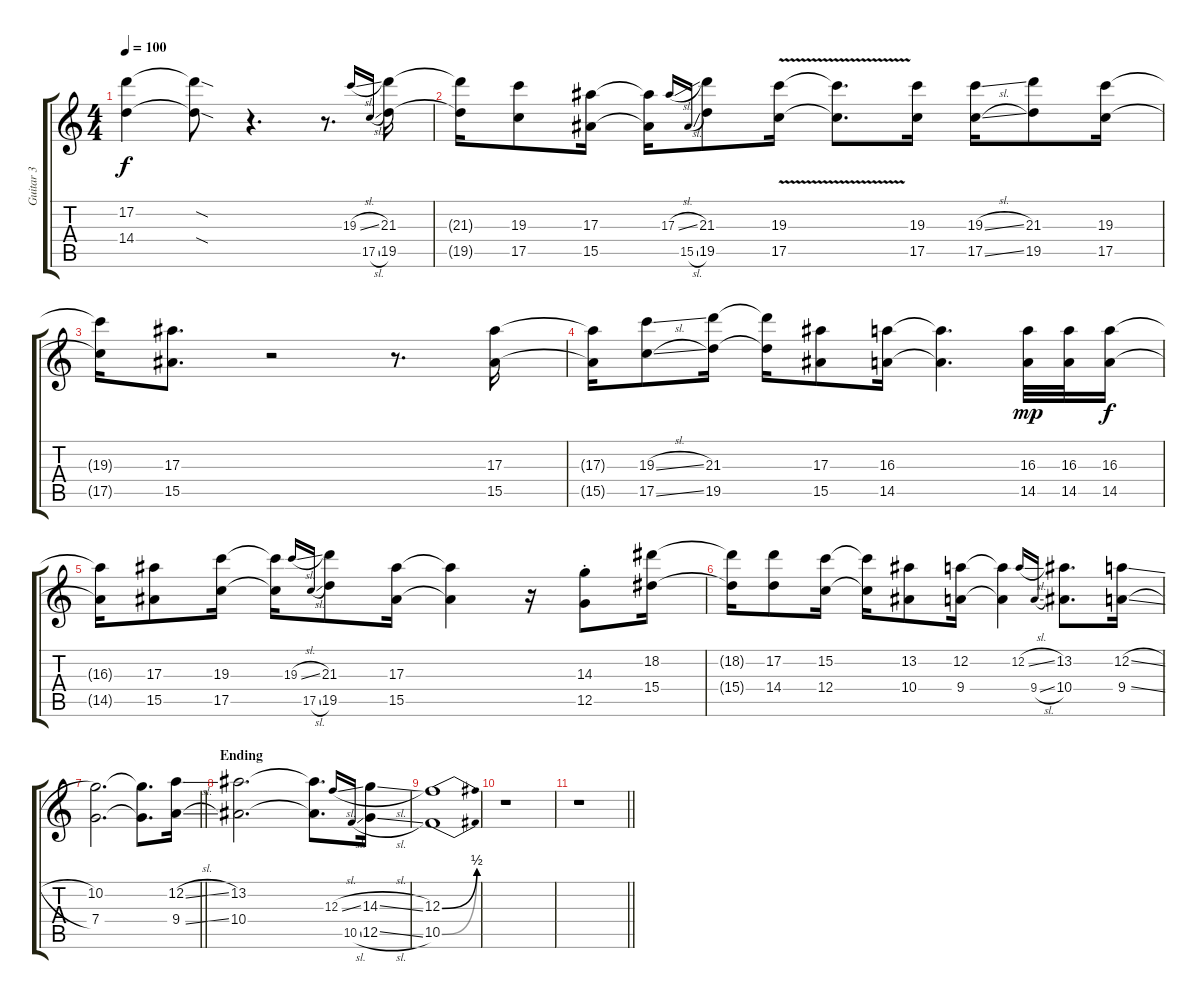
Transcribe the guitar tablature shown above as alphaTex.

\track ("Guitar 3" "Guitar 3") {instrument overdrivenguitar}
\staff {score tabs}
\tuning (D4 A3 F3 C3 G2 D2) {hide}
\ts (4 4)
\tempo 100
\clef g2
\ks c
(17.2 14.4).4{dy f} (17.2{sod t} 14.4{sod t}).8 r.4{d} r.8{d} 19.3{sl}.16{gr onbeat} 17.5{sl}.16{gr onbeat} (21.3 19.5).16 |
(21.3{t} 19.5{t}).16 (19.3 17.5).8 (17.3 15.5).16 (17.3{t} 15.5{t}).16 17.3{sl}.16{gr onbeat} 15.5{sl}.16{gr onbeat} (21.3 19.5).8 (19.3{v} 17.5{v}).16 (19.3{t} 17.5{t}).8{d} (19.3 17.5).16 (19.3{sl} 17.5{sl}).16 (21.3 19.5).8 (19.3 17.5).16 |
(19.3{t} 17.5{t}).16 (17.3 15.5).8{d} r.2 r.8{d} (17.3 15.5).16 |
(17.3{t} 15.5{t}).16 (19.3{sl} 17.5{sl}).8 (21.3 19.5).16 (21.3{t} 19.5{t}).16 (17.3 15.5).8 (16.3 14.5).16 (16.3{t} 14.5{t}).4{d} (16.3 14.5).32{dy mp} (16.3 14.5).32 (16.3 14.5).16{dy f} |
(16.3{t} 14.5{t}).16 (17.3 15.5).8 (19.3 17.5).16 (19.3{t} 17.5{t}).16 19.3{sl}.16{gr onbeat} 17.5{sl}.16{gr onbeat} (21.3 19.5).8 (17.3 15.5).16 (17.3{t} 15.5{t}).4 r.16 (14.3{st} 12.5{st}).8 (18.2 15.4).16 |
(18.2{t} 15.4{t}).16 (17.2 14.4).8 (15.2 12.4).16 (15.2{t} 12.4{t}).16 (13.2 10.4).8 (12.2 9.4).16 (12.2{t} 9.4{t}).4 12.2{sl}.16{gr onbeat} 9.4{sl}.16{gr onbeat} (13.2 10.4).8{d} (12.2{sl} 9.4{sl}).16 |
\barLineRight lightlight
(10.2 7.4).2{d} (10.2{t} 7.4{t}).8{d} (12.2{sl} 9.4{sl}).16 |
\section ("" "Ending")
(13.2 10.4).2{d} (13.2{t} 10.4{t}).8{d} 12.3{sl}.16{gr onbeat} 10.5{sl}.16{gr onbeat} (14.3{sl} 12.5{sl}).16 |
(12.3{be (bend 0 0 60 2)} 10.5{be (bend 0 0 60 2)}).1 |
r.1 |
\barLineRight lightlight
r.1
